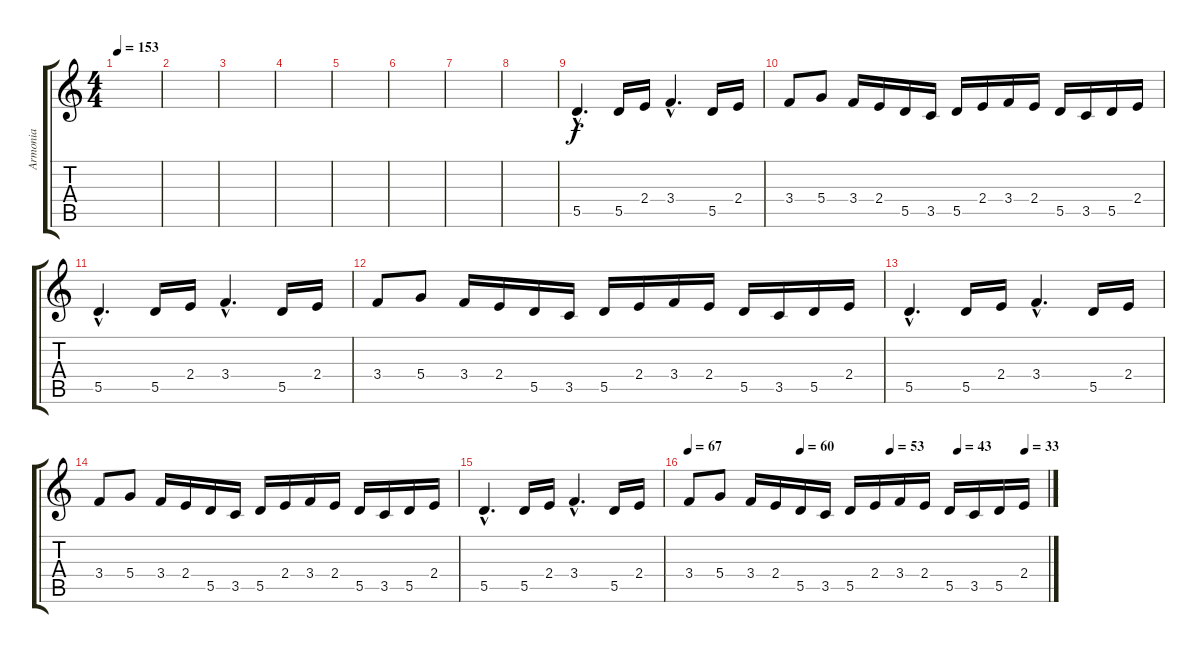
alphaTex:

\track ("Armonia" "Armonia") {instrument overdrivenguitar}
\staff {score tabs}
\tuning (E4 B3 G3 D3 A2 E2) {hide}
\ts (4 4)
\tempo 153
\tempo 77
\tempo 153
\clef g2
\ks c
|
|
|
|
|
|
|
|
5.5{hac}.4{d} 5.5.16 2.4.16 3.4{hac}.4{d} 5.5.16 2.4.16 |
3.4.8 5.4.8 3.4.16 2.4.16 5.5.16 3.5.16 5.5.16 2.4.16 3.4.16 2.4.16 5.5.16 3.5.16 5.5.16 2.4.16 |
5.5{hac}.4{d} 5.5.16 2.4.16 3.4{hac}.4{d} 5.5.16 2.4.16 |
3.4.8 5.4.8 3.4.16 2.4.16 5.5.16 3.5.16 5.5.16 2.4.16 3.4.16 2.4.16 5.5.16 3.5.16 5.5.16 2.4.16 |
5.5{hac}.4{d} 5.5.16 2.4.16 3.4{hac}.4{d} 5.5.16 2.4.16 |
3.4.8 5.4.8 3.4.16 2.4.16 5.5.16 3.5.16 5.5.16 2.4.16 3.4.16 2.4.16 5.5.16 3.5.16 5.5.16 2.4.16 |
5.5{hac}.4{d} 5.5.16 2.4.16 3.4{hac}.4{d} 5.5.16 2.4.16 |
\tempo 67
\tempo (60 0.3125)
\tempo (53 0.5625)
\tempo (43 0.75)
\tempo (33 0.9375)
3.4.8 5.4.8 3.4.16 2.4.16 5.5.16 3.5.16 5.5.16 2.4.16 3.4.16 2.4.16 5.5.16 3.5.16 5.5.16 2.4.16
